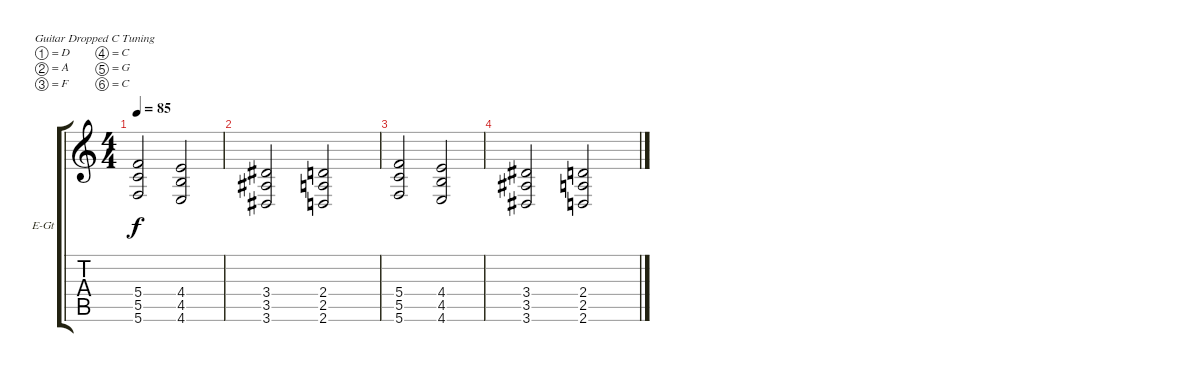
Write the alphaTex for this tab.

\defaultSystemsLayout 4
\bracketExtendMode groupsimilarinstruments
\firstSystemTrackNameOrientation horizontal
\otherSystemsTrackNameOrientation horizontal
\track ("Electric Guitar" "E-Gt") {instrument distortionguitar}
\staff {score tabs}
\tuning (D4 A3 F3 C3 G2 C2)
\ts (4 4)
\tempo 85
\clef g2
\ks c
(5.6 5.5 5.4).2{dy f} (4.4 4.5 4.6).2 |
(3.6 3.4 3.5).2 (2.6 2.5 2.4).2 |
(5.6 5.5 5.4).2 (4.4 4.5 4.6).2 |
(3.6 3.4 3.5).2 (2.6 2.5 2.4).2
